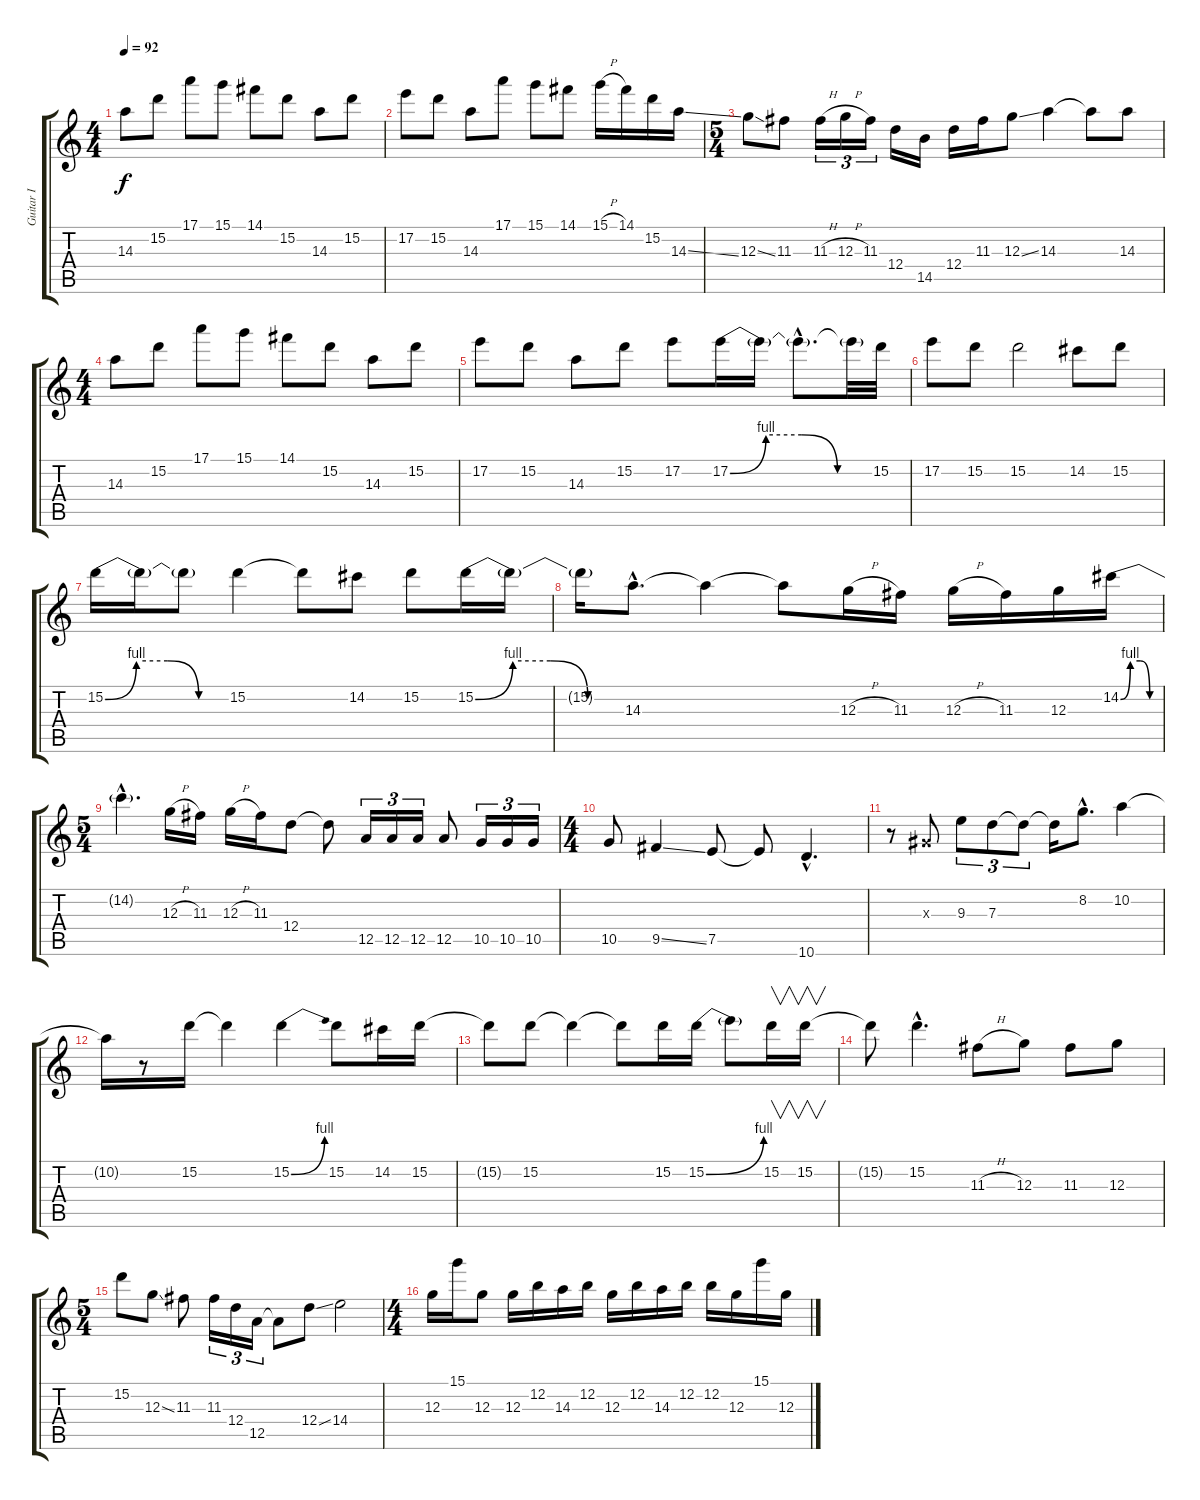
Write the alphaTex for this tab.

\track ("Guitar I" "Guitar I") {instrument distortionguitar}
\staff {score tabs}
\tuning (E4 B3 G3 D3 A2 E2) {hide}
\ts (4 4)
\tempo 92
\clef g2
\ks c
14.3.8{dy f} 15.2.8 17.1.8 15.1.8 14.1.8 15.2.8 14.3.8 15.2.8 |
17.2.8 15.2.8 14.3.8 17.1.8 15.1.8 14.1.8 15.1{h}.16 14.1.16 15.2.16 14.3{ss}.16 |
\ts (5 4)
12.3{ss}.8 11.3.8 11.3{h}.16{tu (3 2)} 12.3{h}.16{tu (3 2)} 11.3.16{tu (3 2)} 12.4.16 14.5.16 12.4.16 11.3.16 12.3{ss}.8 14.3.4 14.3{t}.8 14.3.8 |
\ts (4 4)
14.3.8 15.2.8 17.1.8 15.1.8 14.1.8 15.2.8 14.3.8 15.2.8 |
17.2.8 15.2.8 14.3.8 15.2.8 17.2.8 17.2{be (custom 0 0 15 4 30 4 45 0 60 0)}.16 17.2{t}.16 17.2{hac t}.8{d} 17.2{t}.32 15.2.32 |
17.2.8 15.2.8 15.2.2 14.2.8 15.2.8 |
15.2{be (custom 0 0 15 4 30 4 45 0 60 0)}.16 15.2{t}.16 15.2{t}.8 15.2.4 15.2{t}.8 14.2.8 15.2.8 15.2{be (custom 0 0 15 4 30 4 45 0 60 0)}.16 15.2{t}.16 |
15.2{t}.16 14.3{hac}.8{d} 14.3{t}.4 14.3{t}.8 12.3{h}.16 11.3.16 12.3{h}.16 11.3.16 12.3.16 14.2{be (custom 0 0 15 4 30 4 45 0 60 0)}.16 |
\ts (5 4)
14.2{hac t}.4{d} 12.3{h}.16 11.3.16 12.3{h}.16 11.3.16 12.4.8 12.4{t}.8 12.5.16{tu (3 2)} 12.5.16{tu (3 2)} 12.5.16{tu (3 2)} 12.5.8 10.5.16{tu (3 2)} 10.5.16{tu (3 2)} 10.5.16{tu (3 2)} |
\ts (4 4)
10.5.8 9.5{ss}.4 7.5.8 7.5{t}.8 10.6{hac}.4{d} |
r.8 1.3{x}.8 9.3.8{tu (3 2)} 7.3.8{tu (3 2)} 7.3{t}.8{tu (3 2)} 7.3{t}.16 8.2{hac}.8{d} 10.2.4 |
10.2{t}.16 r.8 15.2.16 15.2{t}.4 15.2{be (bend 0 0 60 4)}.4 15.2.8 14.2.16 15.2.16 |
15.2{t}.8 15.2.8 15.2{t}.4 15.2{t}.8 15.2.16 15.2{be (bend 0 0 60 4)}.16 15.2{t}.8 15.2.16{v} 15.2.16{v} |
15.2{t}.8 15.2{hac}.4{d} 11.3{h}.8 12.3.8 11.3.8 12.3.8 |
\ts (5 4)
15.2.8 12.3{ss}.8 11.3.8 11.3.16{tu (3 2)} 12.4.16{tu (3 2)} 12.5.16{tu (3 2)} 12.5{t}.8 12.4{ss}.8 14.4.2 |
\ts (4 4)
12.3.16 15.1.16 12.3.8 12.3.16 12.2.16 14.3.16 12.2.16 12.3.16 12.2.16 14.3.16 12.2.16 12.2.16 12.3.16 15.1.16 12.3.16
